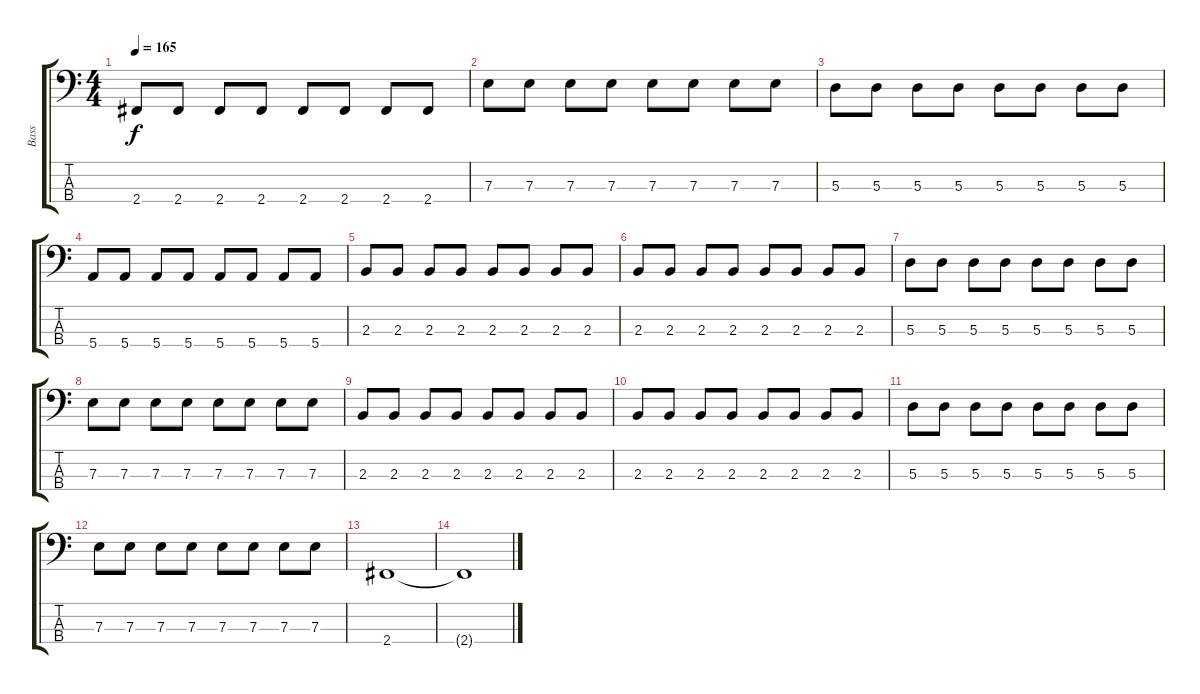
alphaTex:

\track ("Bass" "Bass") {instrument electricbassfinger}
\staff {score tabs}
\tuning (G2 D2 A1 E1) {hide}
\ts (4 4)
\tempo 165
\clef f4
\ks c
2.4.8{dy f} 2.4.8 2.4.8 2.4.8 2.4.8 2.4.8 2.4.8 2.4.8 |
7.3.8 7.3.8 7.3.8 7.3.8 7.3.8 7.3.8 7.3.8 7.3.8 |
5.3.8 5.3.8 5.3.8 5.3.8 5.3.8 5.3.8 5.3.8 5.3.8 |
5.4.8 5.4.8 5.4.8 5.4.8 5.4.8 5.4.8 5.4.8 5.4.8 |
2.3.8 2.3.8 2.3.8 2.3.8 2.3.8 2.3.8 2.3.8 2.3.8 |
2.3.8 2.3.8 2.3.8 2.3.8 2.3.8 2.3.8 2.3.8 2.3.8 |
5.3.8 5.3.8 5.3.8 5.3.8 5.3.8 5.3.8 5.3.8 5.3.8 |
7.3.8 7.3.8 7.3.8 7.3.8 7.3.8 7.3.8 7.3.8 7.3.8 |
2.3.8 2.3.8 2.3.8 2.3.8 2.3.8 2.3.8 2.3.8 2.3.8 |
2.3.8 2.3.8 2.3.8 2.3.8 2.3.8 2.3.8 2.3.8 2.3.8 |
5.3.8 5.3.8 5.3.8 5.3.8 5.3.8 5.3.8 5.3.8 5.3.8 |
7.3.8 7.3.8 7.3.8 7.3.8 7.3.8 7.3.8 7.3.8 7.3.8 |
2.4.1 |
2.4{t}.1
